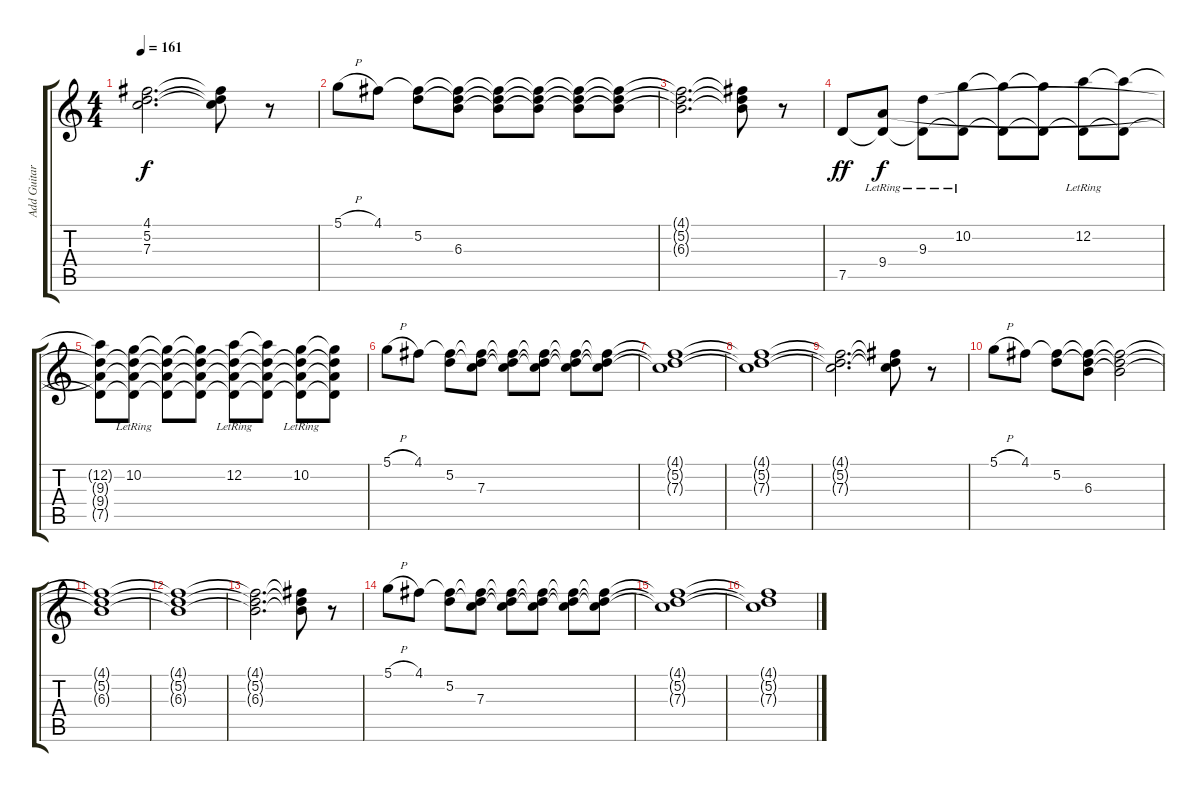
\track ("Add Guitar" "Add Guitar") {instrument electricguitarclean}
\staff {score tabs}
\tuning (D4 A3 F3 C3 G2 D2) {hide}
\ts (4 4)
\tempo 161
\clef g2
\ks c
(4.1{t} 5.2{t} 7.3{t}).2{d dy f} (4.1{t} 5.2{t} 7.3{t}).8 r.8{volume 16} |
5.1{h}.8{volume 6} 4.1.8 (4.1{t} 5.2).8 (4.1{t} 5.2{t} 6.3).8 (4.1{t} 5.2{t} 6.3{t}).8 (4.1{t} 5.2{t} 6.3{t}).8 (4.1{t} 5.2{t} 6.3{t}).8 (4.1{t} 5.2{t} 6.3{t}).8 |
(4.1{t} 5.2{t} 6.3{t}).2{d} (4.1{t} 5.2{t} 6.3{t}).8 r.8{volume 10} |
7.5.8{dy ff} (9.4{lr} 7.5{t}).8{dy f} (9.3{lr} 7.5{t}).8 (10.2{lr} 7.5{t}).8 (10.2{t} 7.5{t}).8 (10.2{t} 7.5{t}).8 (12.2{lr} 7.5{t}).8 (12.2{t} 7.5{t}).8 |
(12.2{t} 9.3{t} 9.4{t} 7.5{t}).8 (10.2{lr} 9.3{t} 9.4{t} 7.5{t}).8 (10.2{t} 9.3{t} 9.4{t} 7.5{t}).8 (10.2{t} 9.3{t} 9.4{t} 7.5{t}).8 (12.2{lr} 9.3{t} 9.4{t} 7.5{t}).8 (12.2{t} 9.3{t} 9.4{t} 7.5{t}).8 (10.2{lr} 9.3{t} 9.4{t} 7.5{t}).8 (10.2{t} 9.3{t} 9.4{t} 7.5{t}).8 |
5.1{h}.8{volume 0} 4.1.8 (4.1{t} 5.2).8 (4.1{t} 5.2{t} 7.3).8 (4.1{t} 5.2{t} 7.3{t}).8 (4.1{t} 5.2{t} 7.3{t}).8 (4.1{t} 5.2{t} 7.3{t}).8 (4.1{t} 5.2{t} 7.3{t}).8 |
(4.1{t} 5.2{t} 7.3{t}).1 |
(4.1{t} 5.2{t} 7.3{t}).1 |
(4.1{t} 5.2{t} 7.3{t}).2{d} (4.1{t} 5.2{t} 7.3{t}).8 r.8{volume 16} |
5.1{h}.8{volume 2} 4.1.8 (4.1{t} 5.2).8 (4.1{t} 5.2{t} 6.3).8 (4.1{t} 5.2{t} 6.3{t}).2 |
(4.1{t} 5.2{t} 6.3{t}).1 |
(4.1{t} 5.2{t} 6.3{t}).1 |
(4.1{t} 5.2{t} 6.3{t}).2{d} (4.1{t} 5.2{t} 6.3{t}).8 r.8{volume 16} |
5.1{h}.8{volume 0} 4.1.8 (4.1{t} 5.2).8 (4.1{t} 5.2{t} 7.3).8 (4.1{t} 5.2{t} 7.3{t}).8 (4.1{t} 5.2{t} 7.3{t}).8 (4.1{t} 5.2{t} 7.3{t}).8 (4.1{t} 5.2{t} 7.3{t}).8 |
(4.1{t} 5.2{t} 7.3{t}).1 |
(4.1{t} 5.2{t} 7.3{t}).1
